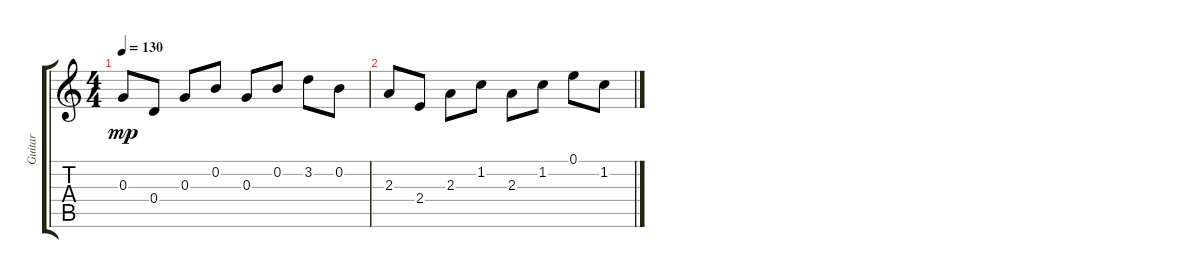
\track ("Guitar" "Guitar") {instrument acousticguitarsteel}
\staff {score tabs}
\tuning (E4 B3 G3 D3 A2 E2) {hide}
\ts (4 4)
\tempo 130
\clef g2
\ks c
0.3.8{dy mp} 0.4.8 0.3.8 0.2.8 0.3.8 0.2.8 3.2.8 0.2.8 |
2.3.8 2.4.8 2.3.8 1.2.8 2.3.8 1.2.8 0.1.8 1.2.8
